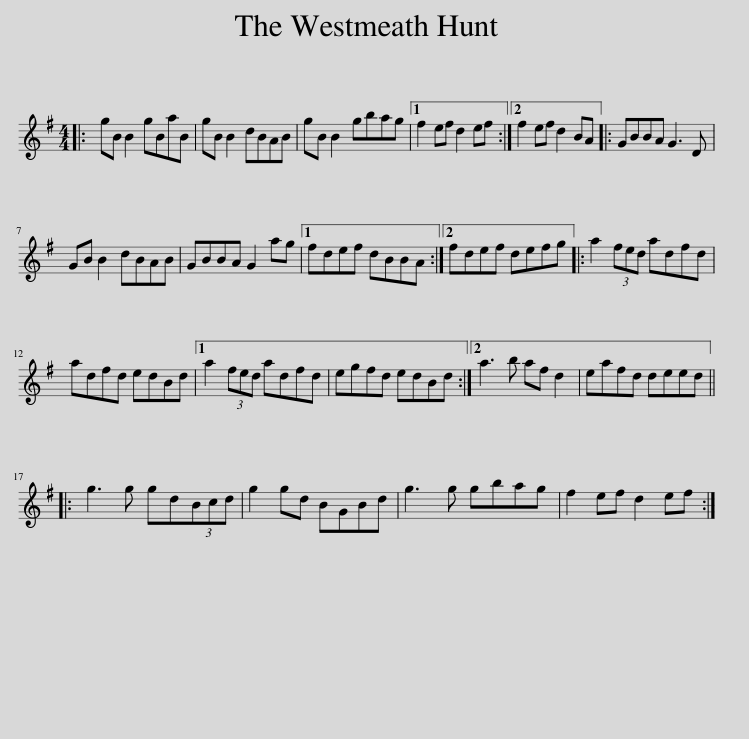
X:1
L:1/8
M:4/4
I:linebreak $
K:G
V:1 treble
V:1
|: gB B2 gBaB | gB B2 dBAB | gB B2 gbag |1 f2 ef d2 ef :|2 f2 ef d2 BA |: %5
 GBBA G3 D |$ GB B2 dBAB | GBBA G2 ag |1 fdef dBBA :|2 fdef defg |: %10
 a2 (3fed adfd |$ adfd edBd |1 a2 (3fed adfd | egfd edBd :|2 a3 b af d2 | %15
 eafd deed |:$ g3 g gd(3Bcd | g2 gd BGBd | g3 g gbag | f2 ef d2 ef :| %20
